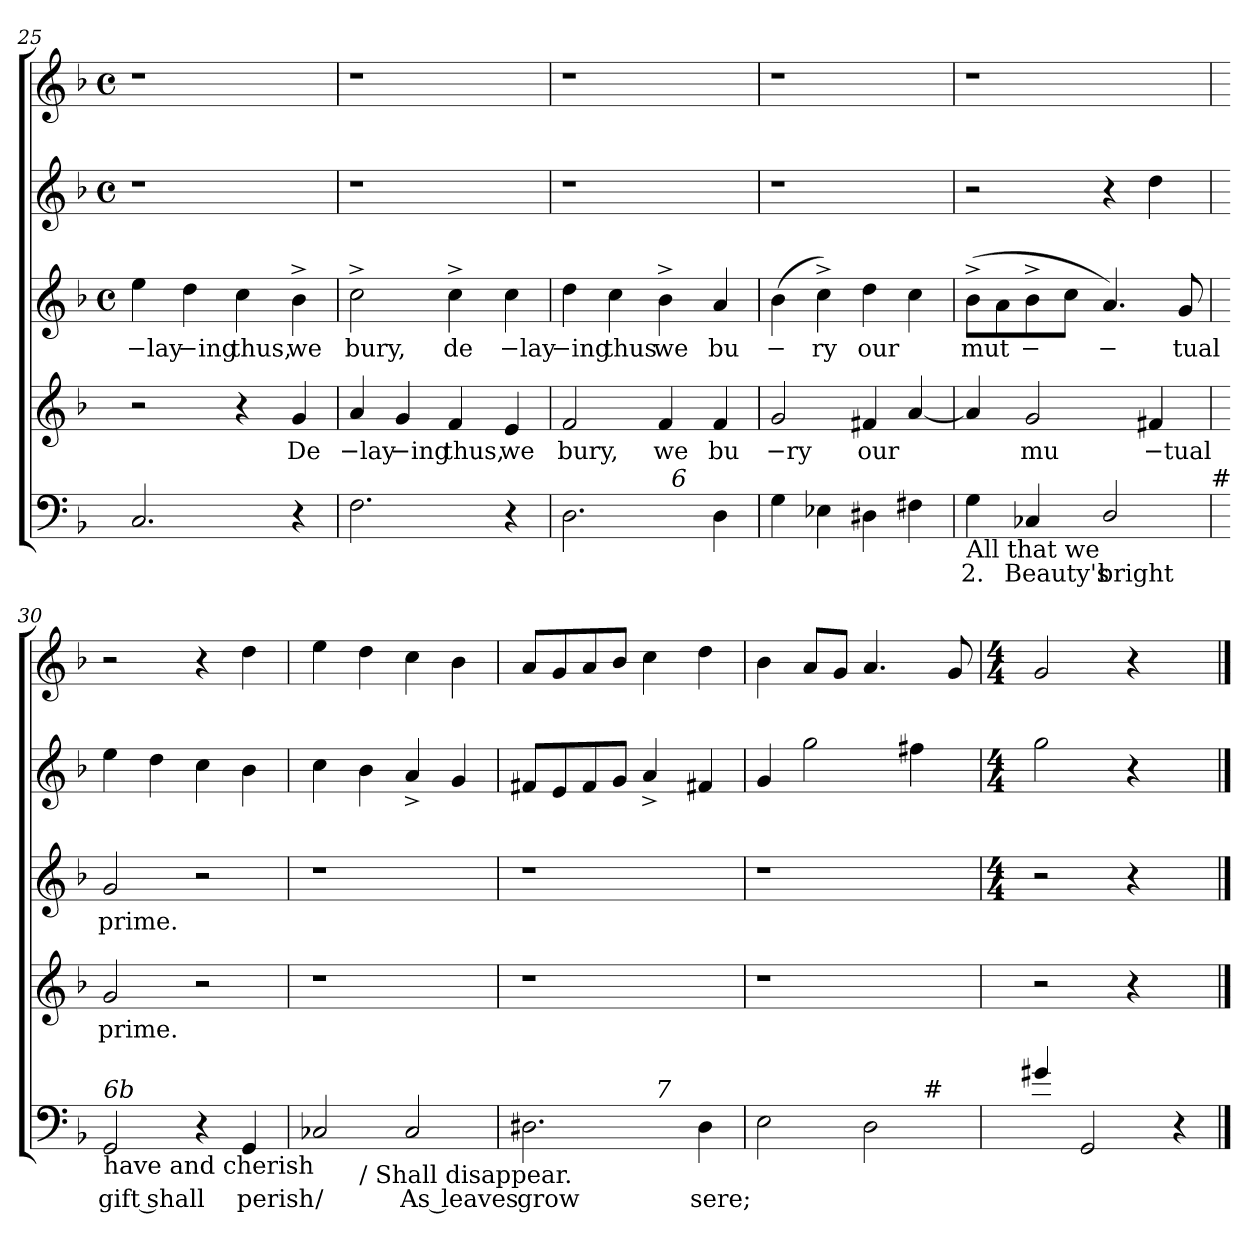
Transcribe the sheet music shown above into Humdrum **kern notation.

**kern	**text	**kern	**text	**kern	**text	**kern	**kern
*part5	*part5	*part4	*part4	*part3	*part3	*part2	*part1
*staff5	*staff5	*staff4	*staff4	*staff3	*staff3	*staff2	*staff1
*clefF4	*	*clefG2	*	*clefG2	*	*clefG2	*clefG2
*k[b-]	*	*k[b-]	*	*k[b-]	*	*k[b-]	*k[b-]
*F:	*	*F:	*	*F:	*	*F:	*F:
*	*	*	*	*M4/4	*	*M4/4	*M4/4
*	*	*	*	*met(c)	*	*met(c)	*met(c)
=25	=25	=25	=25	=25	=25	=25	=25
!	!	!	!	!	!LO:LY:b:rj	!	!
2.C/	.	2r	.	4ee\	−lay	1r	1r
!	!	!	!	!	!LO:LY:b:rj	!	!
.	.	.	.	4dd\	−ing	.	.
!	!	!	!	!	!LO:LY:b	!	!
.	.	4r	.	4cc\	thus,	.	.
!	!	!	!LO:LY:b	!	!LO:LY:b	!	!
4r	.	4g/	De	4b-^>\	we	.	.
=26	=26	=26	=26	=26	=26	=26	=26
!	!	!	!LO:LY:b:rj	!	!LO:LY:b	!	!
2.F\	.	4a/	−lay	2cc^>\	bury,	1r	1r
!	!	!	!LO:LY:b:rj	!	!	!	!
.	.	4g/	−ing	.	.	.	.
!	!	!	!LO:LY:b	!	!LO:LY:b	!	!
.	.	4f/	thus,	4cc^>\	de	.	.
!	!	!	!LO:LY:b	!	!LO:LY:b:rj	!	!
4r	.	4e/	we	4cc\	−lay	.	.
=27	=27	=27	=27	=27	=27	=27	=27
!	!	!	!LO:LY:b	!	!LO:LY:b:rj	!	!
*^	*	*	*	*	*	*	*
2.D\	2ryy	.	2f/	bury,	4dd\	−ing	1r	1r
!	!	!	!	!	!	!LO:LY:b	!	!
.	.	.	.	.	4cc\	thus	.	.
!	!	!	!	!LO:LY:b	!	!LO:LY:b	!	!
.	32ryy	.	4f/	we	4b-^>\	we	.	.
!	!LO:TX:a:i:t=6	!	!	!	!	!	!	!
.	4...ryy	.	.	.	.	.	.	.
!	!	!	!	!LO:LY:b	!	!LO:LY:b	!	!
4D>\	.	.	4f/	bu	4a/	bu	.	.
=28	=28	=28	=28	=28	=28	=28	=28	=28
!	!	!	!	!LO:LY:b:rj	!	!LO:LY:b	!	!
*v	*v	*	*	*	*	*	*	*
4G\	.	2g/	−ry	(>4b-\	−	1r	1r
!	!	!	!	!	!LO:LY:b	!	!
4E-X>\	.	.	.	4cc^>\)	ry	.	.
!	!	!	!LO:LY:b	!	!LO:LY:b	!	!
4D#\	.	4f#X/	our	4dd\	our	.	.
4F#X>\	.	[<4a/	.	4cc\	.	.	.
!!LO:LB:g=z
=29	=29	=29	=29	=29	=29	=29	=29
!LO:TX:b:t=All that we	!	!	!	!	!	!	!
!	!LO:LY:b	!	!	!	!LO:LY:b	!	!
4G\	2.	4a/]	.	(>8b-^>\L	mut	2r	1r
.	.	.	.	8a\	.	.	.
!	!LO:LY:b	!	!LO:LY:b	!	!LO:LY:b	!	!
4C-/	Beauty's	2g/	mu	8b-^>\	−	.	.
.	.	.	.	8cc\J	.	.	.
!	!LO:LY:b	!	!	!	!LO:LY:b	!	!
2D>/	bright	.	.	4.a/)	−	4r	.
!	!	!	!LO:LY:b:rj	!	!	!	!
.	.	4f#X/	−tual	.	.	4dd\	.
!	!	!	!	!	!LO:LY:b	!	!
.	.	.	.	8g/	tual	.	.
!LO:TX:a:t=#	!	!	!	!	!	!	!
=30	=30	=30	=30	=30	=30	=30	=30
!LO:TX:a:i:t=6b	!	!	!	!	!	!	!
!LO:TX:b:t=have and cherish	!	!	!	!	!	!	!
!	!LO:LY:b	!	!LO:LY:b	!	!LO:LY:b	!	!
2GG/	gift shall	2g/	prime.	2g/	prime.	4ee\	2r
.	.	.	.	.	.	4dd\	.
4r	.	2r	.	2r	.	4cc\	4r
!	!LO:LY:b	!	!	!	!	!	!
4GG/	perish	.	.	.	.	4b-\	4dd\
=31	=31	=31	=31	=31	=31	=31	=31
!	!LO:LY:b	!	!	!	!	!	!
*^	*	*	*	*	*	*	*
2C-/	4ryy	/	1r	.	1r	.	4cc\	4ee\
!	!LO:TX:b:t=/ Shall disappear.	!	!	!	!	!	!	!
.	2.ryy	.	.	.	.	.	4b-\	4dd\
!	!	!LO:LY:b:rj	!	!	!	!	!	!
2C-</	.	As leaves	.	.	.	.	4a^</	4cc\
.	.	.	.	.	.	.	4g/	4b-\
=32	=32	=32	=32	=32	=32	=32	=32	=32
!	!	!LO:LY:b	!	!	!	!	!	!
2.D#\	2ryy	grow	1r	.	1r	.	8f#X/L	8a/L
.	.	.	.	.	.	.	8e/	8g/
.	.	.	.	.	.	.	8f#/	8a/
.	.	.	.	.	.	.	8g/J	8b-/J
.	32ryy	.	.	.	.	.	4a^</	4cc\
!	!LO:TX:a:i:t=7	!	!	!	!	!	!	!
.	4...ryy	.	.	.	.	.	.	.
!	!	!LO:LY:b:rj	!	!	!	!	!	!
4D#\	.	sere;	.	.	.	.	4f#X/	4dd\
=33	=33	=33	=33	=33	=33	=33	=33	=33
2E\	2ryy	.	1r	.	1r	.	4g/	4b-\
.	.	.	.	.	.	.	2gg\	8a/L
.	.	.	.	.	.	.	.	8g/J
2D>\	4ryy	.	.	.	.	.	.	4.a/
.	32ryy	.	.	.	.	.	4ff#X\	.
!	!LO:TX:a:t=#	!	!	!	!	!	!	!
.	8..ryy	.	.	.	.	.	.	.
.	.	.	.	.	.	.	.	8g/
*v	*v	*	*	*	*	*	*	*
=34	=34	=34	=34	=34	=34	=34	=34
*	*	*	*	*M4/4	*	*M4/4	*M4/4
*^	*	*	*	*	*	*	*
!LO:N:head=solid	!	!	!	!	!	!	!	!
*v	*v	*	*	*	*	*	*	*
4g#X/	.	2r	.	2r	.	2gg\	2g/
2GG/	.	.	.	.	.	.	.
.	.	4r	.	4r	.	4r	4r
4r	.	4ryy	.	4ryy	.	4ryy	4ryy
==	==	==	==	==	==	==	==
*-	*-	*-	*-	*-	*-	*-	*-
